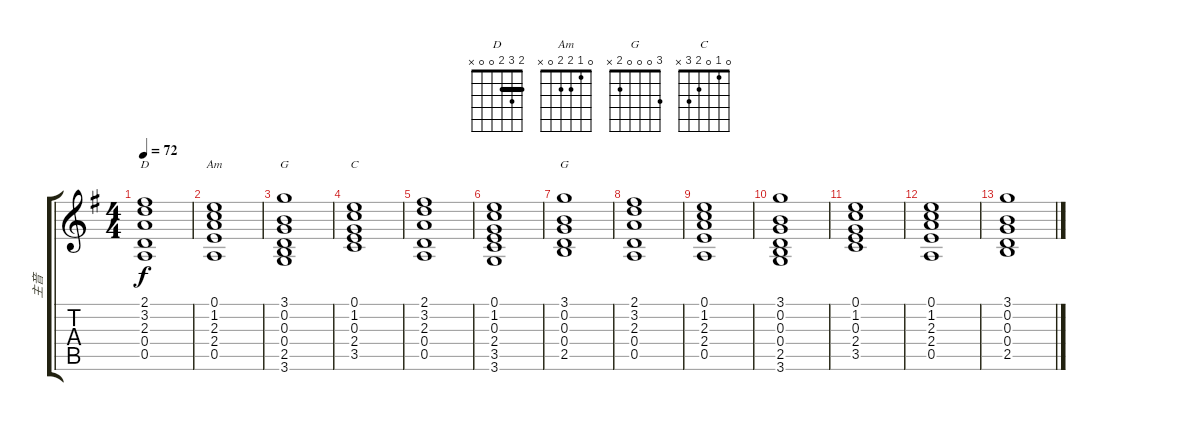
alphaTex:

\track ("主音" "主音") {instrument overdrivenguitar}
\staff {score tabs}
\tuning (E4 B3 G3 D3 A2 E2) {hide}
\chord ("D" 2 3 2 0 0 x) {barre 2}
\chord ("Am" 0 1 2 2 0 x)
\chord ("G" 3 0 0 0 2 3)
\chord ("C" 0 1 0 2 3 x)
\chord ("G" 3 0 0 0 2 x)
\ts (4 4)
\tempo 72
\clef g2
\ks g
(2.1 3.2 2.3 0.4 0.5).1{ch "D" dy f} |
(0.1 1.2 2.3 2.4 0.5).1{ch "Am"} |
(3.1 0.2 0.3 0.4 2.5 3.6).1{ch "G"} |
(0.1 1.2 0.3 2.4 3.5).1{ch "C"} |
(2.1 3.2 2.3 0.4 0.5).1 |
(0.1 1.2 0.3 2.4 3.5 3.6).1 |
(3.1 0.2 0.3 0.4 2.5).1{ch "G"} |
(2.1 3.2 2.3 0.4 0.5).1 |
(0.1 1.2 2.3 2.4 0.5).1 |
(3.1 0.2 0.3 0.4 2.5 3.6).1 |
(0.1 1.2 0.3 2.4 3.5).1 |
(0.1 1.2 2.3 2.4 0.5).1 |
(3.1 0.2 0.3 0.4 2.5).1
